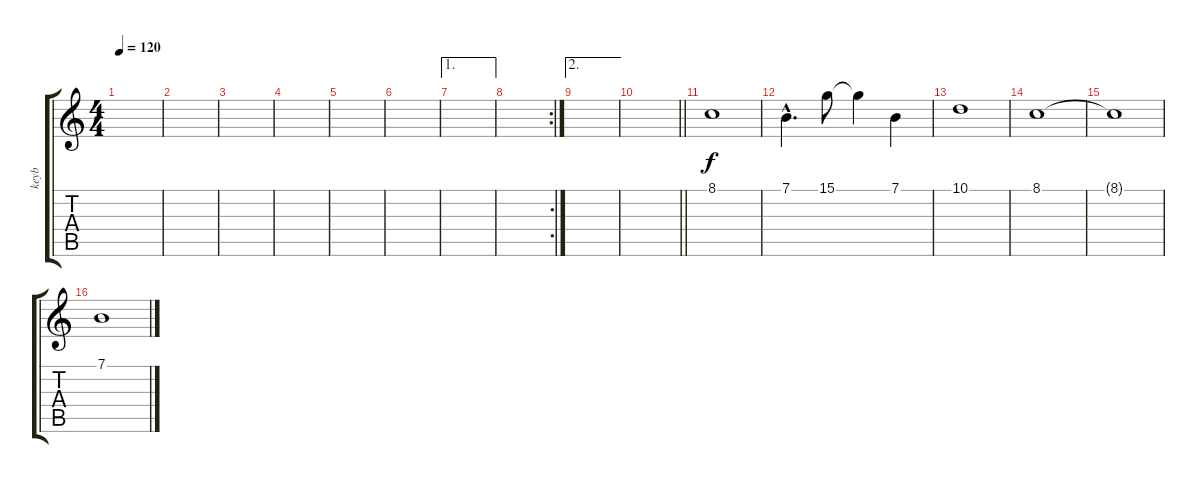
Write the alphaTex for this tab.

\track ("keyb" "keyb") {instrument violin}
\staff {score tabs}
\tuning (E4 B3 G3 D3 A2 E2) {hide}
\ts (4 4)
\tempo 120
\clef g2
\ks c
|
|
|
|
|
|
\ae 1
|
\rc 2
|
\ae 2
|
\barLineRight lightlight
|
8.1.1 |
7.1{hac}.4{d} 15.1.8 15.1{t}.4 7.1.4 |
10.1.1 |
8.1.1 |
8.1{t}.1 |
7.1.1
